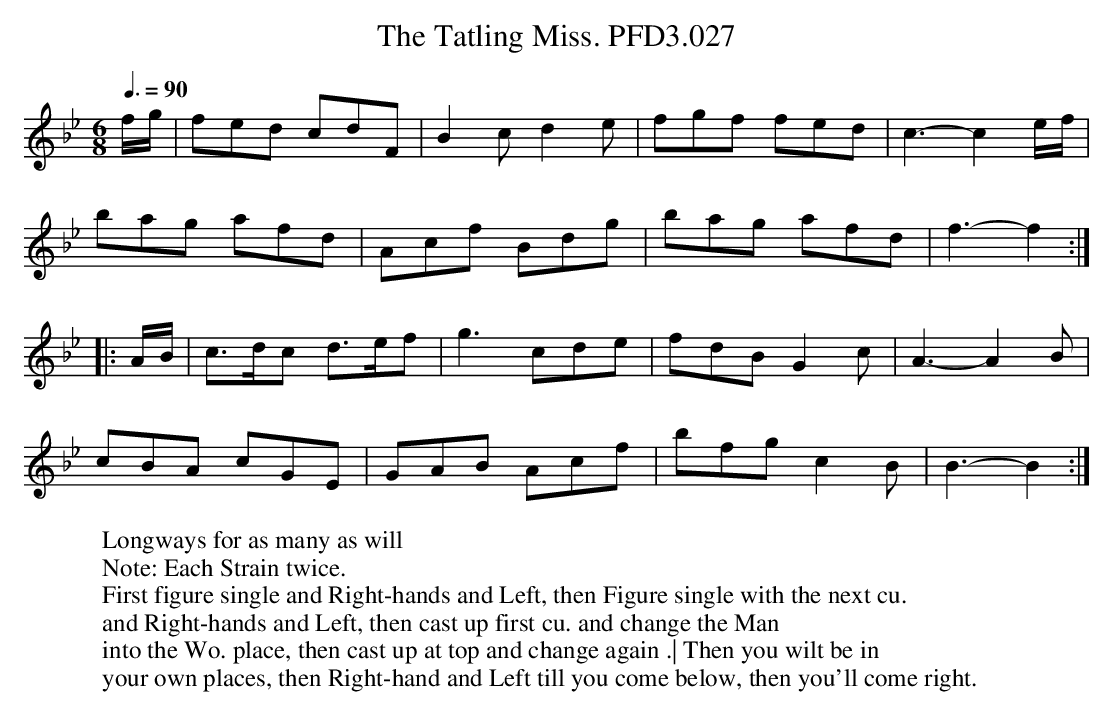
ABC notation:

X:1
T:Tatling Miss. PFD3.027, The
M:6/8
L:1/8
W:Longways for as many as will
W:Note: Each Strain twice.
W:First figure single and Right-hands and Left, then Figure single with the next cu.
W:and Right-hands and Left, then cast up first cu. and change the Man
W:into the Wo. place, then cast up at top and change again .| Then you wilt be in
W:your own places, then Right-hand and Left till you come below, then you'll come right.
Q:3/8=90
K:Bb
f/g/ | fed cdF | B2c d2e | fgf fed | c3- c2e/f/ |
bag afd | Acf Bdg | bag afd | f3- f2 :|
|: A/B/ | c>dc d>ef | g3 cde | fdB G2c | A3- A2B |
cBA cGE | GAB Acf | bfg c2B | B3- B2 :|
